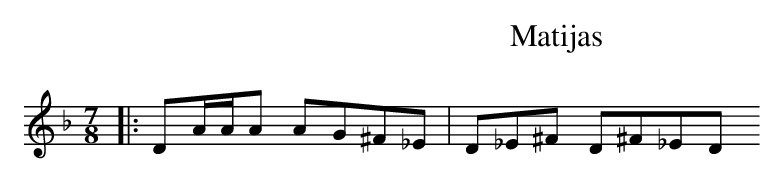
X:1
T:Matijas
M:7/8
L:1/8
K:Dm
|: DA/A/A AG^F_E | D_E^F D^F_ED
